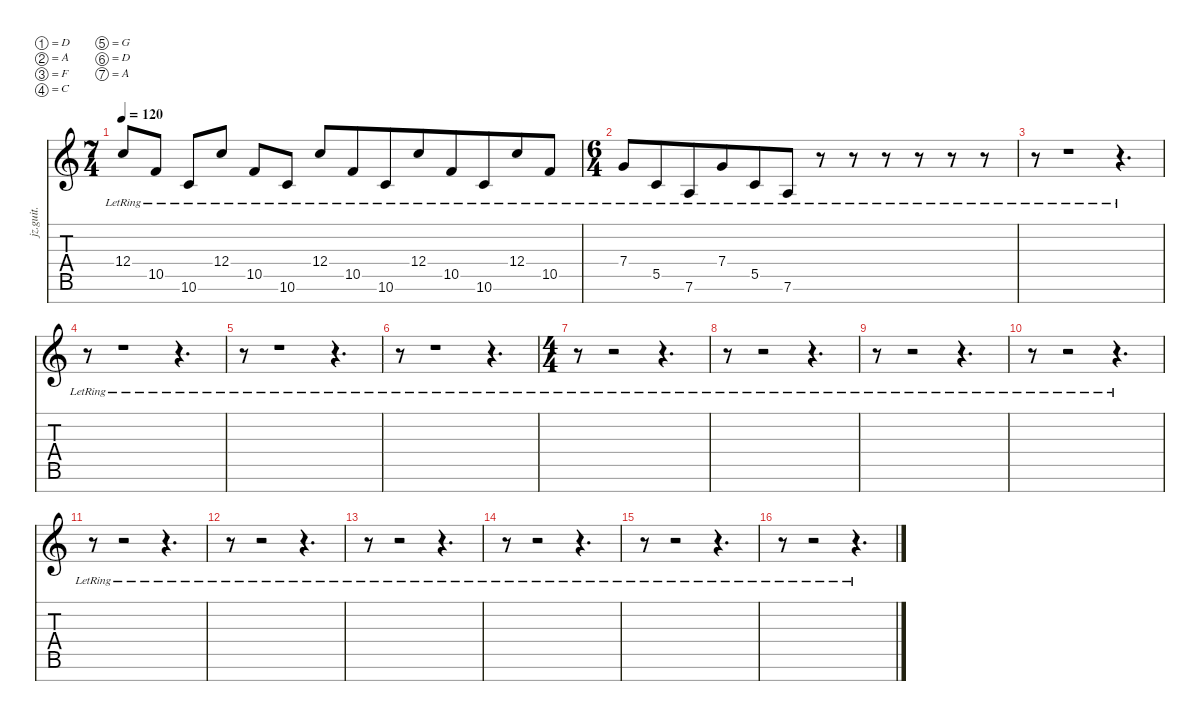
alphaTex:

\defaultSystemsLayout 4
\hideDynamics
\bracketExtendMode nobrackets
\otherSystemsTrackNameOrientation horizontal
\track ("Guitar 3" "jz.guit.") {instrument electricguitarjazz}
\staff {score tabs}
\tuning (D4 A3 F3 C3 G2 D2 A1)
\ts (7 4)
\beaming (8 2 2 2 8)
\tempo 120
\clef g2
\ks c
12.4{lr}.8{dy f instrument acousticguitarsteel beam Up} 10.5{lr}.8{beam Up} 10.6{lr}.8{beam Up} 12.4{lr}.8{beam Up} 10.5{lr}.8{beam Up} 10.6{lr}.8{beam Up} 12.4{lr}.8{beam Up} 10.5{lr}.8{beam Up} 10.6{lr}.8{beam Up} 12.4{lr}.8{beam Up} 10.5{lr}.8{beam Up} 10.6{lr}.8{beam Up} 12.4{lr}.8{beam Up} 10.5{lr}.8{beam Up} |
\ts (6 4)
\beaming (8 6 6)
7.4{lr}.8{beam Up} 5.5{lr}.8{beam Up} 7.6{lr}.8{beam Up} 7.4{lr}.8{beam Up} 5.5{lr}.8{beam Up} 7.6{lr}.8{beam Up} r.8{beam Up} r.8{beam Up} r.8{beam Up} r.8{beam Up} r.8{beam Up} r.8{beam Up} |
r.8{beam Down} r.1{beam Down} r.4{d beam Down} |
r.8{beam Down} r.1{beam Down} r.4{d beam Down} |
r.8{beam Down} r.1{beam Down} r.4{d beam Down} |
r.8{beam Down} r.1{beam Down} r.4{d beam Down} |
\ts (4 4)
\beaming (8 6 6)
r.8{beam Down} r.2{beam Down} r.4{d beam Down} |
r.8{beam Down} r.2{beam Down} r.4{d beam Down} |
r.8{beam Down} r.2{beam Down} r.4{d beam Down} |
r.8{beam Down} r.2{beam Down} r.4{d beam Down} |
r.8{beam Down} r.2{beam Down} r.4{d beam Down} |
r.8{beam Down} r.2{beam Down} r.4{d beam Down} |
r.8{beam Down} r.2{beam Down} r.4{d beam Down} |
r.8{beam Down} r.2{beam Down} r.4{d beam Down} |
r.8{beam Down} r.2{beam Down} r.4{d beam Down} |
r.8{beam Down} r.2{beam Down} r.4{d beam Down}
